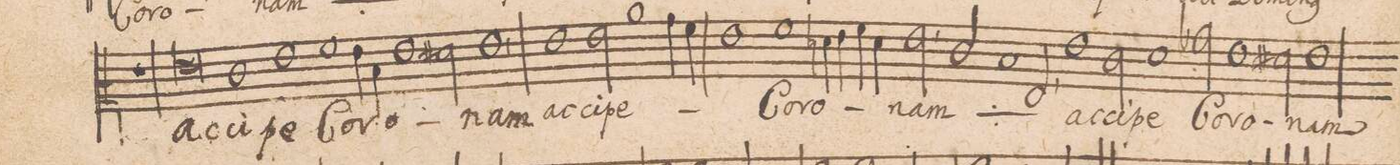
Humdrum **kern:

**kern	**text
*I"ALTVS.	*
*clefC2	*
*k[]	*
*met(C|)	*
*M2/1	*
1r	.
=23-	=23-
0g	ac-
=24-	=24-
1e	-ci-
1g	-pe
=25-	=25-
1a	Co-
4g\	-ro-
4d\	.
1g\	.
=26-	=26-
2f#X\	.
1g,	-nam
=27-	=27-
1g	ac-
2g\	-ci-
1cc\	-pe
=28-	=28-
4bny\	.
4a\	.
1g	.
=29-	=29-
1a	Co-
4fn\	-ro-
4g\	.
4a\	.
4f\	.
=30-	=30-
2g,\	-nam
*	*ij
2e/	Co-
1d	-ro-
=31-	=31-
2G,/	-nam
*	*Xij
1g	ac-
2e\	-ci-
=32-	=32-
1f	-pe
2b-X\	Co-
1g\	-ro-
=33-	=33-
2f#X\	.
1g	-nam
=34-	=34-
*-	*-
